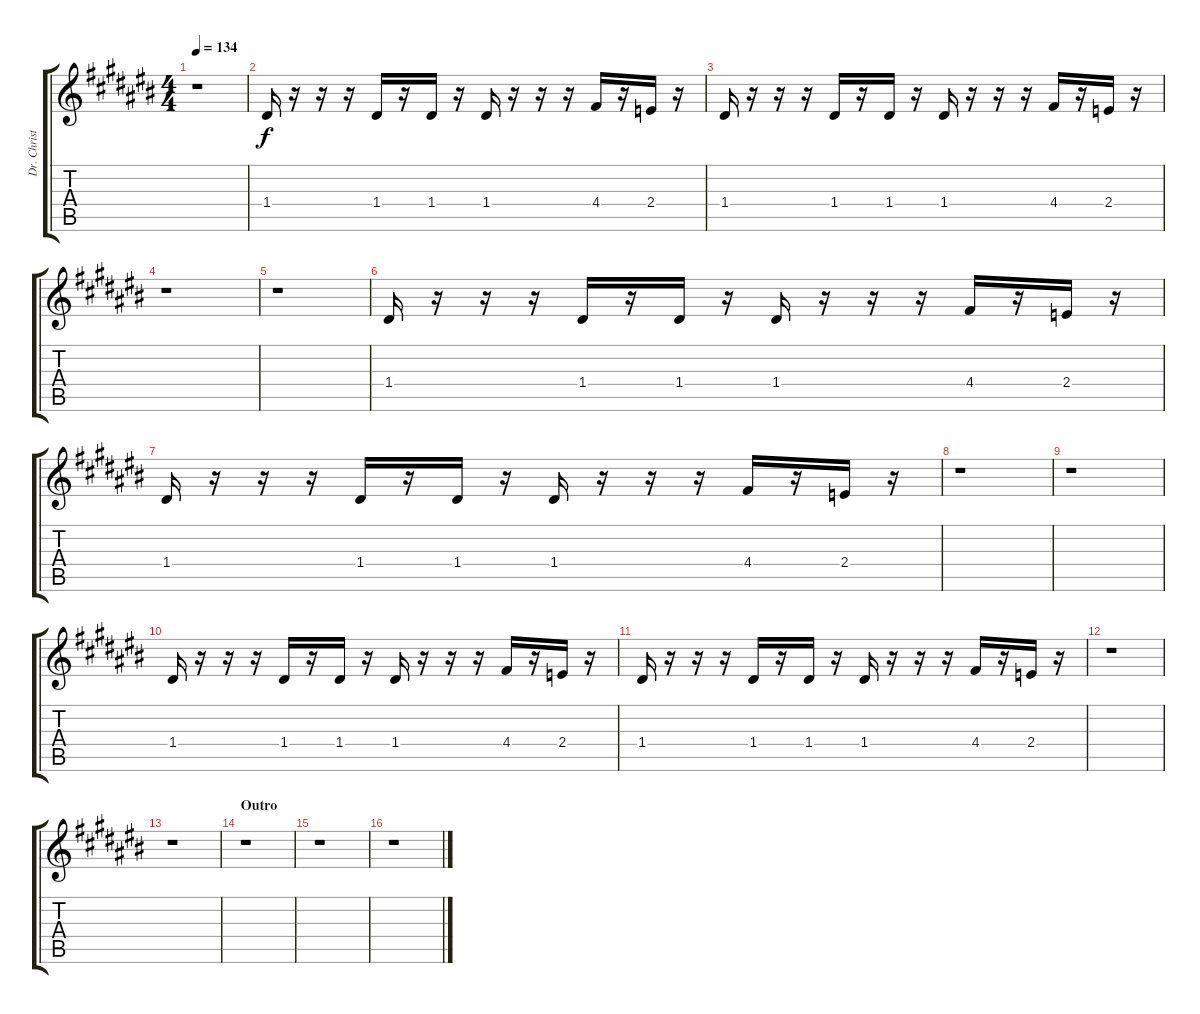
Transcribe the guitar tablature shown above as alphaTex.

\track ("Dr. Christian Lorenz - Keyboard I" "Dr. Christ") {instrument synthbass2}
\staff {score tabs}
\tuning (E4 B3 G3 D3 A2 D2) {hide}
\ts (4 4)
\tempo 134
\clef g2
\ks c#
r.1{dy f} |
1.4.16{balance 16} r.16 r.16 r.16 1.4.16 r.16 1.4.16 r.16 1.4.16 r.16 r.16 r.16 4.4.16 r.16 2.4.16 r.16 |
1.4.16 r.16 r.16 r.16 1.4.16 r.16 1.4.16 r.16 1.4.16 r.16 r.16 r.16 4.4.16 r.16 2.4.16 r.16 |
r.1 |
r.1 |
1.4.16{balance 16} r.16 r.16 r.16 1.4.16 r.16 1.4.16 r.16 1.4.16 r.16 r.16 r.16 4.4.16 r.16 2.4.16 r.16 |
1.4.16 r.16 r.16 r.16 1.4.16 r.16 1.4.16 r.16 1.4.16 r.16 r.16 r.16 4.4.16 r.16 2.4.16 r.16 |
r.1 |
r.1 |
1.4.16{balance 16} r.16 r.16 r.16 1.4.16 r.16 1.4.16 r.16 1.4.16 r.16 r.16 r.16 4.4.16 r.16 2.4.16 r.16 |
1.4.16 r.16 r.16 r.16 1.4.16 r.16 1.4.16 r.16 1.4.16 r.16 r.16 r.16 4.4.16 r.16 2.4.16 r.16 |
r.1 |
r.1 |
\section ("" "Outro")
r.1 |
r.1 |
r.1
